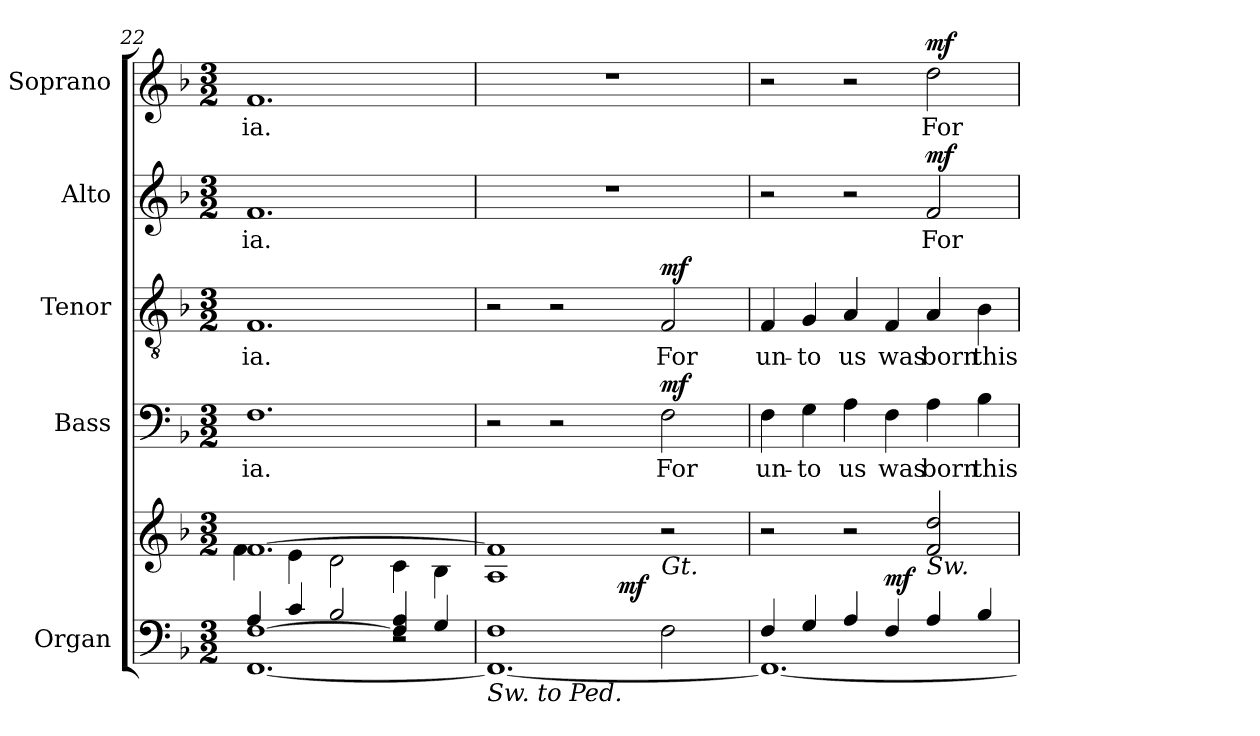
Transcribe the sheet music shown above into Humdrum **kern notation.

**kern	**kern	**dynam	**kern	**text	**dynam	**kern	**text	**dynam	**kern	**text	**dynam	**kern	**text	**dynam
*part5	*part5	*part5	*part4	*part4	*part4	*part3	*part3	*part3	*part2	*part2	*part2	*part1	*part1	*part1
*staff6	*staff5	*staff5/6	*staff4	*staff4	*staff4	*staff3	*staff3	*staff3	*staff2	*staff2	*staff2	*staff1	*staff1	*staff1
*I"Organ	*	*	*I"Bass	*	*	*I"Tenor	*	*	*I"Alto	*	*	*I"Soprano	*	*
*I'Org.	*	*	*I'B.	*	*	*I'T.	*	*	*I'A.	*	*	*I'S.	*	*
*clefF4	*clefG2	*	*clefF4	*	*	*clefGv2	*	*	*clefG2	*	*	*clefG2	*	*
*	*	*	*	*	*	*ITrd7c12	*	*	*	*	*	*	*	*
*k[b-]	*k[b-]	*	*k[b-]	*	*	*k[b-]	*	*	*k[b-]	*	*	*k[b-]	*	*
*F:	*F:	*	*F:	*	*	*F:	*	*	*F:	*	*	*F:	*	*
*M3/2	*M3/2	*	*M3/2	*	*	*M3/2	*	*	*M3/2	*	*	*M3/2	*	*
=22	=22	=22	=22	=22	=22	=22	=22	=22	=22	=22	=22	=22	=22	=22
*^	*^	*	*	*	*	*	*	*	*	*	*	*	*	*
*	*^	*	*	*	*	*	*	*	*	*	*	*	*	*	*	*
!	!	!	!	!	!	!	!LO:LY:b:color=#000000	!	!	!	!	!	!	!	!	!	!
!	!	!	!	!	!	!	!	!	!	!LO:LY:b:color=#000000	!	!	!	!	!	!	!
!	!	!	!	!	!	!	!	!	!	!	!	!	!LO:LY:b:color=#000000	!	!	!	!
!	!	!	!	!	!	!	!	!	!	!	!	!	!	!	!	!LO:LY:b:color=#000000	!
4Ai/	[<1.FFi	[<1Fi	[>1.fi	4fi\	.	1.Fi	-ia.	.	1.FFi	-ia.	.	1.fi	-ia.	.	1.fi	-ia.	.
4ci/	.	.	.	4ei\	.	.	.	.	.	.	.	.	.	.	.	.	.
2B-i/	.	.	.	2di\	.	.	.	.	.	.	.	.	.	.	.	.	.
4Fi/] 4Ai	.	2r	.	4ci\	.	.	.	.	.	.	.	.	.	.	.	.	.
4Gi/	.	.	.	4B-i\	.	.	.	.	.	.	.	.	.	.	.	.	.
*	*v	*v	*	*	*	*	*	*	*	*	*	*	*	*	*	*	*
=23	=23	=23	=23	=23	=23	=23	=23	=23	=23	=23	=23	=23	=23	=23	=23	=23
!LO:TX:b:i:t=Sw. to Ped.	!	!	!	!	!	!	!	!	!	!	!	!	!	!	!	!
!	!	!	!	!	!	!	!	!	!	!	!LO:N:vis=1	!	!	!LO:N:vis=1	!	!
1Fi	1.FFi_<	1Ai 1fi]	2ryy	.	2r	.	.	2r	.	.	1.r	.	.	1.r	.	.
.	.	.	8ryy	.	2r	.	.	2r	.	.	.	.	.	.	.	.
.	.	.	16ryy	.	.	.	.	.	.	.	.	.	.	.	.	.
.	.	.	32ryy	.	.	.	.	.	.	.	.	.	.	.	.	.
.	.	.	64ryy	.	.	.	.	.	.	.	.	.	.	.	.	.
.	.	.	256.ryy	.	.	.	.	.	.	.	.	.	.	.	.	.
.	.	.	2ryy	mf	.	.	.	.	.	.	.	.	.	.	.	.
!	!	!	!	!	!	!LO:LY:b:color=#000000	!	!	!	!	!	!	!	!	!	!
!	!	!LO:TX:b:i:t=Gt.	!	!	!	!	!	!	!	!	!	!	!	!	!	!
!	!	!	!	!	!	!	!	!	!LO:LY:b:color=#000000	!	!	!	!	!	!	!
2Fi\	.	2r	.	.	2Fi\	For	mf	2FFi/	For	mf	.	.	.	.	.	.
.	.	.	4ryy	.	.	.	.	.	.	.	.	.	.	.	.	.
.	.	.	128ryy	.	.	.	.	.	.	.	.	.	.	.	.	.
.	.	.	512ryy	.	.	.	.	.	.	.	.	.	.	.	.	.
!!LO:LB:g=z
=24	=24	=24	=24	=24	=24	=24	=24	=24	=24	=24	=24	=24	=24	=24	=24	=24
!	!	!	!	!	!	!LO:LY:b:color=#000000	!	!	!	!	!	!	!	!	!	!
!	!	!	!	!	!	!	!	!	!LO:LY:b:color=#000000	!	!	!	!	!	!	!
4Fi/	1.FFi_<	2r	2.ryy	.	4Fi\	un-	.	4FFi/	un-	.	2r	.	.	2r	.	.
!	!	!	!	!	!	!LO:LY:b:color=#000000	!	!	!	!	!	!	!	!	!	!
!	!	!	!	!	!	!	!	!	!LO:LY:b:color=#000000	!	!	!	!	!	!	!
4Gi/	.	.	.	.	4Gi\	-to	.	4GGi/	-to	.	.	.	.	.	.	.
!	!	!	!	!	!	!LO:LY:b:color=#000000	!	!	!	!	!	!	!	!	!	!
!	!	!	!	!	!	!	!	!	!LO:LY:b:color=#000000	!	!	!	!	!	!	!
4Ai/	.	2r	.	.	4Ai\	us	.	4AAi/	us	.	2r	.	.	2r	.	.
!	!	!	!	!	!	!LO:LY:b:color=#000000	!	!	!	!	!	!	!	!	!	!
!	!	!	!	!	!	!	!	!	!LO:LY:b:color=#000000	!	!	!	!	!	!	!
4Fi/	.	.	2.ryy	mf	4Fi\	was	.	4FFi/	was	.	.	.	.	.	.	.
!	!	!	!	!	!	!LO:LY:b:color=#000000	!	!	!	!	!	!	!	!	!	!
!	!	!	!	!	!	!	!	!	!LO:LY:b:color=#000000	!	!	!	!	!	!	!
!	!	!	!	!	!	!	!	!	!	!	!	!LO:LY:b:color=#000000	!	!	!	!
!	!	!LO:TX:b:i:t=Sw.	!	!	!	!	!	!	!	!	!	!	!	!	!	!
!	!	!	!	!	!	!	!	!	!	!	!	!	!	!	!LO:LY:b:color=#000000	!
4Ai/	.	2fi/ 2ddi	.	.	4Ai\	born	.	4AAi/	born	.	2fi/	For	mf	2ddi\	For	mf
!	!	!	!	!	!	!LO:LY:b:color=#000000	!	!	!	!	!	!	!	!	!	!
!	!	!	!	!	!	!	!	!	!LO:LY:b:color=#000000	!	!	!	!	!	!	!
4B-i/	.	.	.	.	4B-i\	this	.	4BB-i\	this	.	.	.	.	.	.	.
*v	*v	*	*	*	*	*	*	*	*	*	*	*	*	*	*	*
*	*v	*v	*	*	*	*	*	*	*	*	*	*	*	*	*
=	=	=	=	=	=	=	=	=	=	=	=	=	=	=
*-	*-	*-	*-	*-	*-	*-	*-	*-	*-	*-	*-	*-	*-	*-
